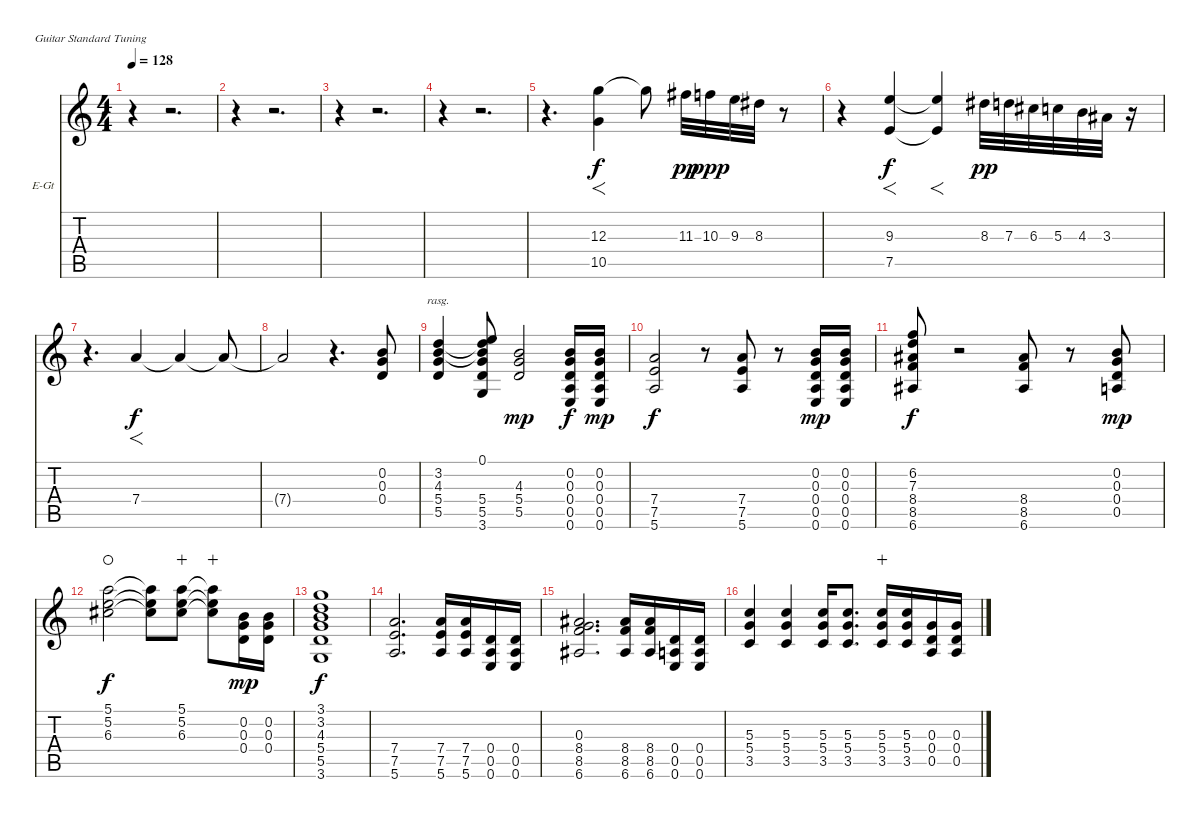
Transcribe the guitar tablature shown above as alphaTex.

\defaultSystemsLayout 4
\bracketExtendMode nobrackets
\firstSystemTrackNameOrientation horizontal
\otherSystemsTrackNameOrientation horizontal
\track ("Mike McCready (Drive)" "E-Gt") {instrument overdrivenguitar}
\staff {score tabs}
\tuning (E4 B3 G3 D3 A2 E2)
\ts (4 4)
\tempo 128
\clef g2
\ks c
r.4{dy mf} r.2{d} |
r.4 r.2{d} |
r.4 r.2{d} |
r.4 r.2{d} |
r.4{d} (12.3 10.5).4{f dy f} 12.3{t}.8 11.3.32{dy pp} 10.3.32{dy ppp} 9.3.32 8.3.32 r.8 |
r.4 (9.3 7.5).4{f dy f} (9.3{t} 7.5{t}).4{f} 8.3.32{dy pp} 7.3.32 6.3.32 5.3.32 4.3.32 3.3.32 r.16 |
r.4{d} 7.4.4{f dy f} 7.4{t}.4 7.4{t}.8 |
7.4{t}.2 r.4{d} (0.2 0.3 0.4).8 |
(3.2 4.3 5.4 5.5).4{rasg amianapaest} (0.1 3.2{t} 4.3{t} 5.4 5.5 3.6).8 (4.3 5.4 5.5).2{dy mp} (0.2 0.3 0.4 0.5 0.6).16{dy f} (0.2 0.3 0.4 0.5 0.6).16{dy mp} |
(7.4 7.5 5.6).2{dy f} r.8 (7.4 7.5 5.6).8 r.8 (0.2 0.3 0.4 0.5 0.6).16{dy mp} (0.2 0.3 0.4 0.5 0.6).16 |
(6.2 7.3 8.4 8.5 6.6).8{dy f} r.2 (8.4 8.5 6.6).8 r.8 (0.2 0.3 0.4 0.5).8{dy mp} |
(5.1 5.2 6.3).2{dy f waho} (5.1{t} 5.2{t} 6.3{t}).8 (5.1 5.2 6.3).8{wahc} (5.1{t} 5.2{t} 6.3{t}).8{wahc} (0.2 0.3 0.4).16{dy mp} (0.2 0.3 0.4).16 |
(3.1 3.2 4.3 5.4 5.5 3.6).1{dy f} |
(7.4 7.5 5.6).2{d} (7.4 7.5 5.6).16 (7.4 7.5 5.6).16 (0.4 0.5 0.6).16 (0.4 0.5 0.6).16 |
(0.3 8.4 8.5 6.6).2{d} (8.4 8.5 6.6).16 (8.4 8.5 6.6).16 (0.4 0.5 0.6).16 (0.4 0.5 0.6).16 |
(5.3 5.4 3.5).4 (5.3 5.4 3.5).4 (5.3 5.4 3.5).16 (5.3 5.4 3.5).8{d} (5.3 5.4 3.5).16{wahc} (5.3 5.4 3.5).16 (0.3 0.4 0.5).16 (0.3 0.4 0.5).16
